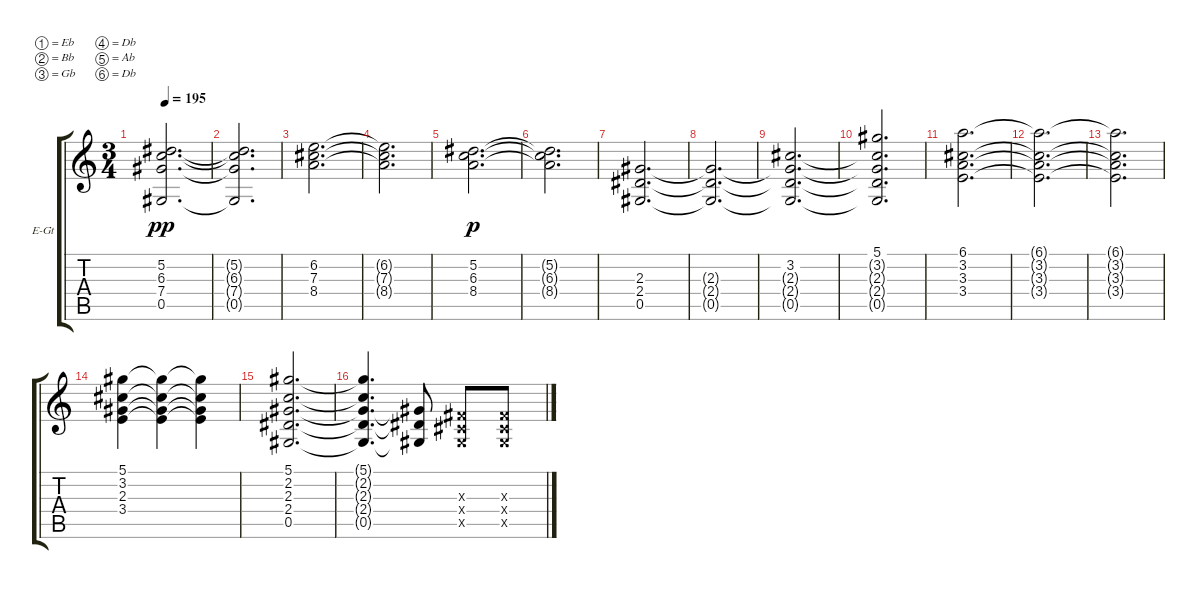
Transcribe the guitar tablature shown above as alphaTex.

\bracketExtendMode groupsimilarinstruments
\firstSystemTrackNameOrientation horizontal
\otherSystemsTrackNameOrientation horizontal
\track ("Electric Guitar 2" "E-Gt") {instrument distortionguitar}
\staff {score tabs}
\tuning (Eb4 Bb3 Gb3 Db3 Ab2 Db2)
\ts (3 4)
\tempo 195
\clef g2
\ks c
(0.5{t} 7.4{t} 6.3{t} 5.2{t}).2{d dy pp} |
(6.3{t} 7.4{t} 0.5{t} 5.2{t}).2{d} |
(8.4 7.3 6.2).2{d} |
(7.3{t} 6.2{t} 8.4{t}).2{d} |
(6.3 5.2 8.4).2{d dy p} |
(6.3{t} 5.2{t} 8.4{t}).2{d} |
(0.5 2.4 2.3).2{d} |
(0.5{t} 2.4{t} 2.3{t}).2{d} |
(0.5{t} 2.4{t} 2.3{t} 3.2).2{d} |
(2.3{t} 2.4{t} 0.5{t} 5.1 3.2{t}).2{d} |
(3.3 3.4 3.2 6.1).2{d} |
(3.4{t} 3.3{t} 3.2{t} 6.1{t}).2{d} |
(3.3{t} 3.4{t} 6.1{t} 3.2{t}).2{d} |
(3.4 2.3 3.2 5.1).4 (2.3{t} 3.2{t} 5.1{t} 3.4{t}).4 (2.3{t} 3.2{t} 5.1{t} 3.4{t}).4 |
(0.5 2.4 2.3 2.2 5.1).2{d} |
(0.5{t} 2.4{t} 2.3{t} 2.2{t} 5.1{t}).4{d} (2.4{t} 0.5{t} 2.3{t}).8 (0.5{x} 0.3{x} 0.4{x}).8 (0.3{x} 0.4{x} 0.5{x}).8
